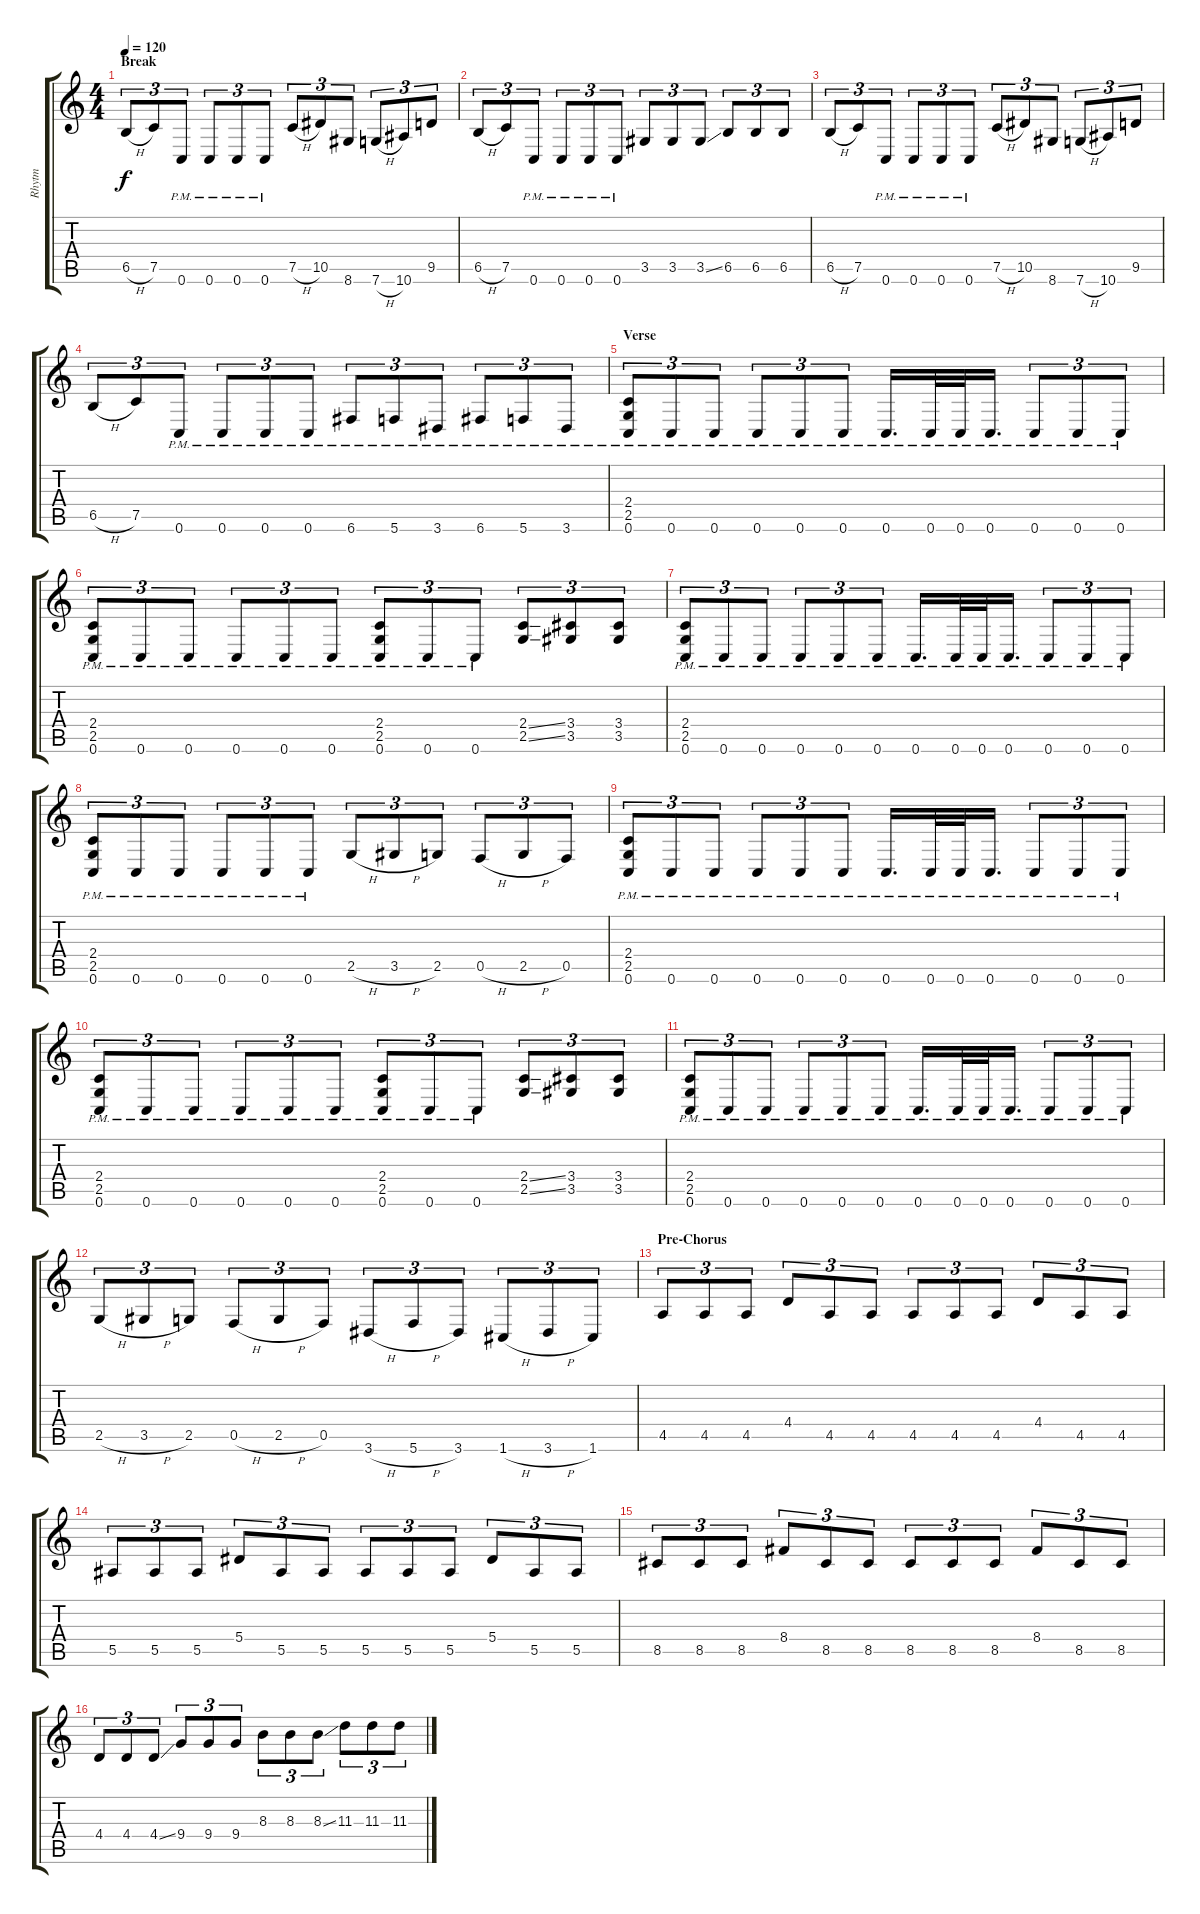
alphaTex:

\track ("Rhytm" "Rhytm") {instrument distortionguitar}
\staff {score tabs}
\tuning (C4 G3 Eb3 Bb2 F2 C2) {hide}
\ts (4 4)
\section ("" "Break")
\tempo 120
\clef g2
\ks c
6.5{h}.8{tu (3 2) dy f} 7.5.8{tu (3 2)} 0.6{pm}.8{tu (3 2)} 0.6{pm}.8{tu (3 2)} 0.6{pm}.8{tu (3 2)} 0.6{pm}.8{tu (3 2)} 7.5{h}.8{tu (3 2)} 10.5.8{tu (3 2)} 8.6.8{tu (3 2)} 7.6{h}.8{tu (3 2)} 10.6.8{tu (3 2)} 9.5.8{tu (3 2)} |
6.5{h}.8{tu (3 2)} 7.5.8{tu (3 2)} 0.6{pm}.8{tu (3 2)} 0.6{pm}.8{tu (3 2)} 0.6{pm}.8{tu (3 2)} 0.6{pm}.8{tu (3 2)} 3.5.8{tu (3 2)} 3.5.8{tu (3 2)} 3.5{ss}.8{tu (3 2)} 6.5.8{tu (3 2)} 6.5.8{tu (3 2)} 6.5.8{tu (3 2)} |
6.5{h}.8{tu (3 2)} 7.5.8{tu (3 2)} 0.6{pm}.8{tu (3 2)} 0.6{pm}.8{tu (3 2)} 0.6{pm}.8{tu (3 2)} 0.6{pm}.8{tu (3 2)} 7.5{h}.8{tu (3 2)} 10.5.8{tu (3 2)} 8.6.8{tu (3 2)} 7.6{h}.8{tu (3 2)} 10.6.8{tu (3 2)} 9.5.8{tu (3 2)} |
6.5{h}.8{tu (3 2)} 7.5.8{tu (3 2)} 0.6{pm}.8{tu (3 2)} 0.6{pm}.8{tu (3 2)} 0.6{pm}.8{tu (3 2)} 0.6{pm}.8{tu (3 2)} 6.6{pm}.8{tu (3 2)} 5.6{pm}.8{tu (3 2)} 3.6{pm}.8{tu (3 2)} 6.6{pm}.8{tu (3 2)} 5.6{pm}.8{tu (3 2)} 3.6{pm}.8{tu (3 2)} |
\section ("" "Verse")
(2.4{pm} 2.5{pm} 0.6{pm}).8{tu (3 2)} 0.6{pm}.8{tu (3 2)} 0.6{pm}.8{tu (3 2)} 0.6{pm}.8{tu (3 2)} 0.6{pm}.8{tu (3 2)} 0.6{pm}.8{tu (3 2)} 0.6{pm}.16{d} 0.6{pm}.32 0.6{pm}.32 0.6{pm}.16{d} 0.6{pm}.8{tu (3 2)} 0.6{pm}.8{tu (3 2)} 0.6{pm}.8{tu (3 2)} |
(2.4{pm} 2.5{pm} 0.6{pm}).8{tu (3 2)} 0.6{pm}.8{tu (3 2)} 0.6{pm}.8{tu (3 2)} 0.6{pm}.8{tu (3 2)} 0.6{pm}.8{tu (3 2)} 0.6{pm}.8{tu (3 2)} (2.4{pm} 2.5{pm} 0.6{pm}).8{tu (3 2)} 0.6{pm}.8{tu (3 2)} 0.6{pm}.8{tu (3 2)} (2.4{ss} 2.5{ss}).8{tu (3 2)} (3.4 3.5).8{tu (3 2)} (3.4 3.5).8{tu (3 2)} |
(2.4{pm} 2.5{pm} 0.6{pm}).8{tu (3 2)} 0.6{pm}.8{tu (3 2)} 0.6{pm}.8{tu (3 2)} 0.6{pm}.8{tu (3 2)} 0.6{pm}.8{tu (3 2)} 0.6{pm}.8{tu (3 2)} 0.6{pm}.16{d} 0.6{pm}.32 0.6{pm}.32 0.6{pm}.16{d} 0.6{pm}.8{tu (3 2)} 0.6{pm}.8{tu (3 2)} 0.6{pm}.8{tu (3 2)} |
(2.4{pm} 2.5{pm} 0.6{pm}).8{tu (3 2)} 0.6{pm}.8{tu (3 2)} 0.6{pm}.8{tu (3 2)} 0.6{pm}.8{tu (3 2)} 0.6{pm}.8{tu (3 2)} 0.6{pm}.8{tu (3 2)} 2.5{h}.8{tu (3 2)} 3.5{h}.8{tu (3 2)} 2.5.8{tu (3 2)} 0.5{h}.8{tu (3 2)} 2.5{h}.8{tu (3 2)} 0.5.8{tu (3 2)} |
(2.4{pm} 2.5{pm} 0.6{pm}).8{tu (3 2)} 0.6{pm}.8{tu (3 2)} 0.6{pm}.8{tu (3 2)} 0.6{pm}.8{tu (3 2)} 0.6{pm}.8{tu (3 2)} 0.6{pm}.8{tu (3 2)} 0.6{pm}.16{d} 0.6{pm}.32 0.6{pm}.32 0.6{pm}.16{d} 0.6{pm}.8{tu (3 2)} 0.6{pm}.8{tu (3 2)} 0.6{pm}.8{tu (3 2)} |
(2.4{pm} 2.5{pm} 0.6{pm}).8{tu (3 2)} 0.6{pm}.8{tu (3 2)} 0.6{pm}.8{tu (3 2)} 0.6{pm}.8{tu (3 2)} 0.6{pm}.8{tu (3 2)} 0.6{pm}.8{tu (3 2)} (2.4{pm} 2.5{pm} 0.6{pm}).8{tu (3 2)} 0.6{pm}.8{tu (3 2)} 0.6{pm}.8{tu (3 2)} (2.4{ss} 2.5{ss}).8{tu (3 2)} (3.4 3.5).8{tu (3 2)} (3.4 3.5).8{tu (3 2)} |
(2.4{pm} 2.5{pm} 0.6{pm}).8{tu (3 2)} 0.6{pm}.8{tu (3 2)} 0.6{pm}.8{tu (3 2)} 0.6{pm}.8{tu (3 2)} 0.6{pm}.8{tu (3 2)} 0.6{pm}.8{tu (3 2)} 0.6{pm}.16{d} 0.6{pm}.32 0.6{pm}.32 0.6{pm}.16{d} 0.6{pm}.8{tu (3 2)} 0.6{pm}.8{tu (3 2)} 0.6{pm}.8{tu (3 2)} |
2.5{h}.8{tu (3 2)} 3.5{h}.8{tu (3 2)} 2.5.8{tu (3 2)} 0.5{h}.8{tu (3 2)} 2.5{h}.8{tu (3 2)} 0.5.8{tu (3 2)} 3.6{h}.8{tu (3 2)} 5.6{h}.8{tu (3 2)} 3.6.8{tu (3 2)} 1.6{h}.8{tu (3 2)} 3.6{h}.8{tu (3 2)} 1.6.8{tu (3 2)} |
\section ("" "Pre-Chorus")
4.5.8{tu (3 2)} 4.5.8{tu (3 2)} 4.5.8{tu (3 2)} 4.4.8{tu (3 2)} 4.5.8{tu (3 2)} 4.5.8{tu (3 2)} 4.5.8{tu (3 2)} 4.5.8{tu (3 2)} 4.5.8{tu (3 2)} 4.4.8{tu (3 2)} 4.5.8{tu (3 2)} 4.5.8{tu (3 2)} |
5.5.8{tu (3 2)} 5.5.8{tu (3 2)} 5.5.8{tu (3 2)} 5.4.8{tu (3 2)} 5.5.8{tu (3 2)} 5.5.8{tu (3 2)} 5.5.8{tu (3 2)} 5.5.8{tu (3 2)} 5.5.8{tu (3 2)} 5.4.8{tu (3 2)} 5.5.8{tu (3 2)} 5.5.8{tu (3 2)} |
8.5.8{tu (3 2)} 8.5.8{tu (3 2)} 8.5.8{tu (3 2)} 8.4.8{tu (3 2)} 8.5.8{tu (3 2)} 8.5.8{tu (3 2)} 8.5.8{tu (3 2)} 8.5.8{tu (3 2)} 8.5.8{tu (3 2)} 8.4.8{tu (3 2)} 8.5.8{tu (3 2)} 8.5.8{tu (3 2)} |
4.4.8{tu (3 2)} 4.4.8{tu (3 2)} 4.4{ss}.8{tu (3 2)} 9.4.8{tu (3 2)} 9.4.8{tu (3 2)} 9.4.8{tu (3 2)} 8.3.8{tu (3 2)} 8.3.8{tu (3 2)} 8.3{ss}.8{tu (3 2)} 11.3.8{tu (3 2)} 11.3.8{tu (3 2)} 11.3.8{tu (3 2)}
